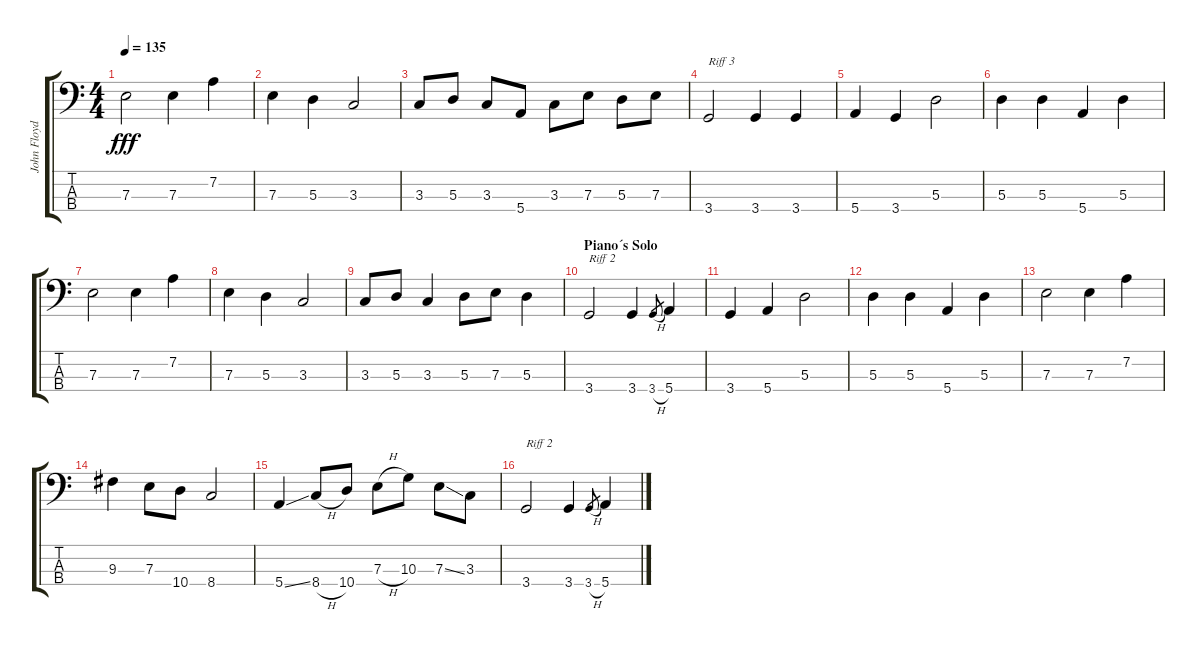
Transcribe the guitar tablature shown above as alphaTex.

\track ("John Floyd" "John Floyd") {instrument acousticguitarsteel}
\staff {score tabs}
\tuning (G2 D2 A1 E1) {hide}
\ts (4 4)
\tempo 135
\clef f4
\ks c
7.3.2{dy fff} 7.3.4 7.2.4 |
7.3.4 5.3.4 3.3.2 |
3.3.8 5.3.8 3.3.8 5.4.8 3.3.8 7.3.8 5.3.8 7.3.8 |
3.4.2{txt "Riff 3"} 3.4.4 3.4.4 |
5.4.4 3.4.4 5.3.2 |
5.3.4 5.3.4 5.4.4 5.3.4 |
7.3.2 7.3.4 7.2.4 |
7.3.4 5.3.4 3.3.2 |
3.3.8 5.3.8 3.3.4 5.3.8 7.3.8 5.3.4 |
\section ("" "Piano´s Solo")
3.4.2{txt "Riff 2"} 3.4.4 3.4{h}.8{gr} 5.4.4 |
3.4.4 5.4.4 5.3.2 |
5.3.4 5.3.4 5.4.4 5.3.4 |
7.3.2 7.3.4 7.2.4 |
9.3.4 7.3.8 10.4.8 8.4.2 |
5.4{ss}.4 8.4{h}.8 10.4.8 7.3{h}.8 10.3.8 7.3{ss}.8 3.3.8 |
3.4.2{txt "Riff 2"} 3.4.4 3.4{h}.8{gr} 5.4.4
